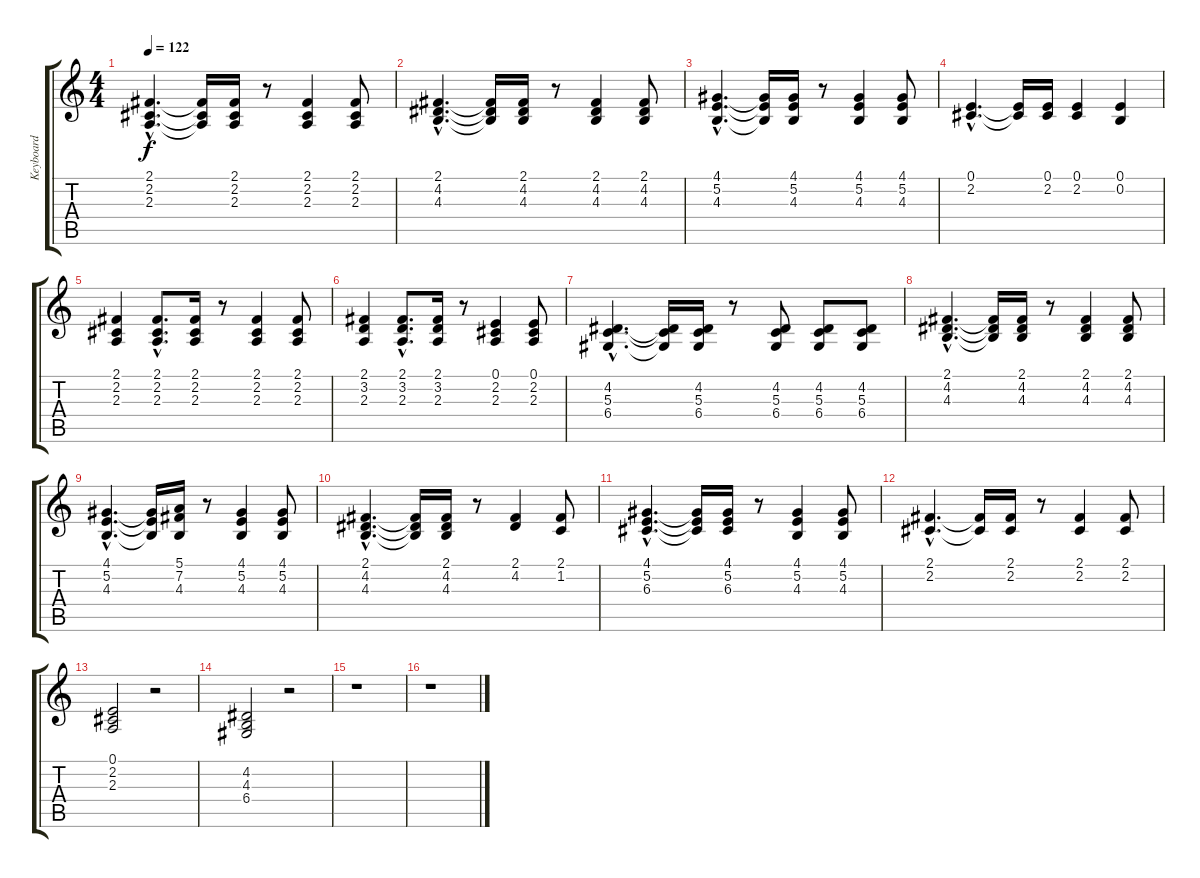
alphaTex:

\track ("Keyboard" "Keyboard") {instrument electricgrandpiano}
\staff {score tabs}
\tuning (E4 B3 G3 D3 A2 E2) {hide}
\ts (4 4)
\tempo 122
\clef g2
\ks c
(2.1{hac} 2.2{hac} 2.3{hac}).4{d dy f} (2.1{t} 2.2{t} 2.3{t}).16 (2.1 2.2 2.3).16 r.8 (2.1 2.2 2.3).4 (2.1 2.2 2.3).8 |
(2.1{hac} 4.2{hac} 4.3{hac}).4{d} (2.1{t} 4.2{t} 4.3{t}).16 (2.1 4.2 4.3).16 r.8 (2.1 4.2 4.3).4 (2.1 4.2 4.3).8 |
(4.1{hac} 5.2{hac} 4.3{hac}).4{d} (4.1{t} 5.2{t} 4.3{t}).16 (4.1 5.2 4.3).16 r.8 (4.1 5.2 4.3).4 (4.1 5.2 4.3).8 |
(0.1{hac} 2.2{hac}).4{d} (0.1{t} 2.2{t}).16 (0.1 2.2).16 (0.1 2.2).4 (0.1 0.2).4 |
(2.1 2.2 2.3).4 (2.1{hac} 2.2{hac} 2.3{hac}).8{d} (2.1 2.2 2.3).16 r.8 (2.1 2.2 2.3).4 (2.1 2.2 2.3).8 |
(2.1 3.2 2.3).4 (2.1{hac} 3.2{hac} 2.3{hac}).8{d} (2.1 3.2 2.3).16 r.8 (0.1 2.2 2.3).4 (0.1 2.2 2.3).8 |
(4.2{hac} 5.3{hac} 6.4{hac}).4{d} (4.2{t} 5.3{t} 6.4{t}).16 (4.2 5.3 6.4).16 r.8 (4.2 5.3 6.4).8 (4.2 5.3 6.4).8 (4.2 5.3 6.4).8 |
(2.1{hac} 4.2{hac} 4.3{hac}).4{d} (2.1{t} 4.2{t} 4.3{t}).16 (2.1 4.2 4.3).16 r.8 (2.1 4.2 4.3).4 (2.1 4.2 4.3).8 |
(4.1{hac} 5.2{hac} 4.3{hac}).4{d} (4.1{t} 5.2{t} 4.3{t}).16 (5.1 7.2 4.3).16 r.8 (4.1 5.2 4.3).4 (4.1 5.2 4.3).8 |
(2.1{hac} 4.2{hac} 4.3{hac}).4{d} (2.1{t} 4.2{t} 4.3{t}).16 (2.1 4.2 4.3).16 r.8 (2.1 4.2).4 (2.1 1.2).8 |
(4.1{hac} 5.2{hac} 6.3{hac}).4{d} (4.1{t} 5.2{t} 6.3{t}).16 (4.1 5.2 6.3).16 r.8 (4.1 5.2 4.3).4 (4.1 5.2 4.3).8 |
(2.1{hac} 2.2{hac}).4{d} (2.1{t} 2.2{t}).16 (2.1 2.2).16 r.8 (2.1 2.2).4 (2.1 2.2).8 |
(0.1 2.2 2.3).2 r.2 |
(4.2 4.3 6.4).2 r.2 |
r.1 |
r.1
